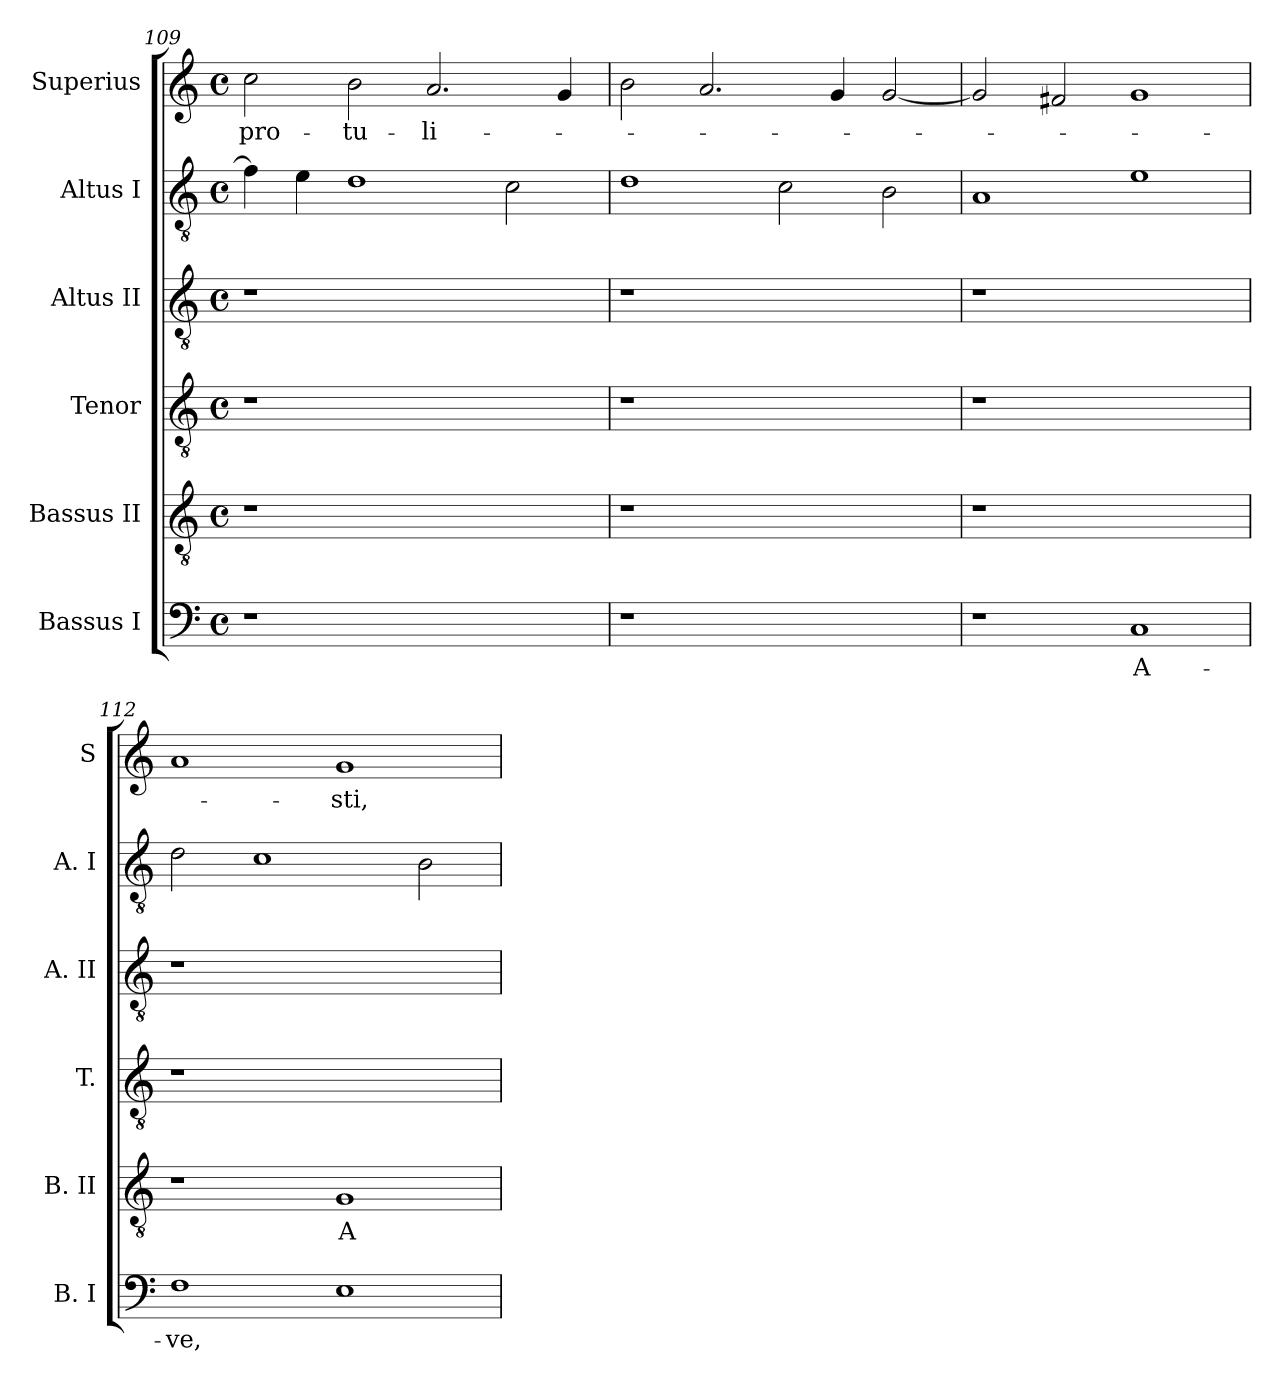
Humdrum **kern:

**kern	**text	**kern	**text	**kern	**kern	**kern	**kern	**text
*part6	*part6	*part5	*part5	*part4	*part3	*part2	*part1	*part1
*staff6	*staff6	*staff5	*staff5	*staff4	*staff3	*staff2	*staff1	*staff1
*I"Bassus I	*	*I"Bassus II	*	*I"Tenor	*I"Altus II	*I"Altus I	*I"Superius	*
*I'B. I	*	*I'B. II	*	*I'T.	*I'A. II	*I'A. I	*I'S	*
*clefF4	*	*clefGv2	*	*clefGv2	*clefGv2	*clefGv2	*clefG2	*
*	*	*ITrd7c12	*	*ITrd7c12	*ITrd7c12	*ITrd7c12	*	*
*k[]	*	*k[]	*	*k[]	*k[]	*k[]	*k[]	*
*C:	*	*C:	*	*C:	*C:	*C:	*C:	*
*M4/4	*	*M4/4	*	*M4/4	*M4/4	*M4/4	*M4/4	*
*met(c)	*	*met(c)	*	*met(c)	*met(c)	*met(c)	*met(c)	*
=109	=109	=109	=109	=109	=109	=109	=109	=109
!LO:N:vis=1	!	!LO:N:vis=1	!	!LO:N:vis=1	!LO:N:vis=1	!	!	!
!	!	!	!	!	!	!	!	!LO:LY:b:color=#000000
1r	.	1r	.	1r	1r	4Fi\]	2cci\	pro-
.	.	.	.	.	.	4Ei\	.	.
!	!	!	!	!	!	!	!	!LO:LY:b:color=#000000
.	.	.	.	.	.	1Di	2bi\	-tu-
!	!	!	!	!	!	!	!	!LO:LY:b:color=#000000
1ryy	.	1ryy	.	1ryy	1ryy	.	2.ai/	-li-
.	.	.	.	.	.	2Ci\	.	.
.	.	.	.	.	.	.	4gi/	.
=110	=110	=110	=110	=110	=110	=110	=110	=110
!LO:N:vis=1	!	!LO:N:vis=1	!	!LO:N:vis=1	!LO:N:vis=1	!	!	!
1r	.	1r	.	1r	1r	1Di	2bi\	.
.	.	.	.	.	.	.	2.ai/	.
1ryy	.	1ryy	.	1ryy	1ryy	2Ci\	.	.
.	.	.	.	.	.	.	4gi/	.
.	.	.	.	.	.	2BBi\	[<2gi/	.
=111	=111	=111	=111	=111	=111	=111	=111	=111
!	!	!LO:N:vis=1	!	!LO:N:vis=1	!LO:N:vis=1	!	!	!
1r	.	1r	.	1r	1r	1AAi	2gi/]	.
.	.	.	.	.	.	.	2f#Xi/	.
!	!LO:LY:b:color=#000000	!	!	!	!	!	!	!
1Ci	A-	1ryy	.	1ryy	1ryy	1Ei	1gi	.
=112	=112	=112	=112	=112	=112	=112	=112	=112
!	!LO:LY:b:color=#000000	!	!	!LO:N:vis=1	!LO:N:vis=1	!	!	!
1Fi	-ve,	1r	.	1r	1r	2Di\	1ai	.
.	.	.	.	.	.	1Ci	.	.
!	!	!	!LO:LY:b:color=#000000	!	!	!	!	!
!	!	!	!	!	!	!	!	!LO:LY:b:color=#000000
1Ei	.	1GGi	A-	1ryy	1ryy	.	1gi	-sti,
.	.	.	.	.	.	2BBi\	.	.
=	=	=	=	=	=	=	=	=
*-	*-	*-	*-	*-	*-	*-	*-	*-
